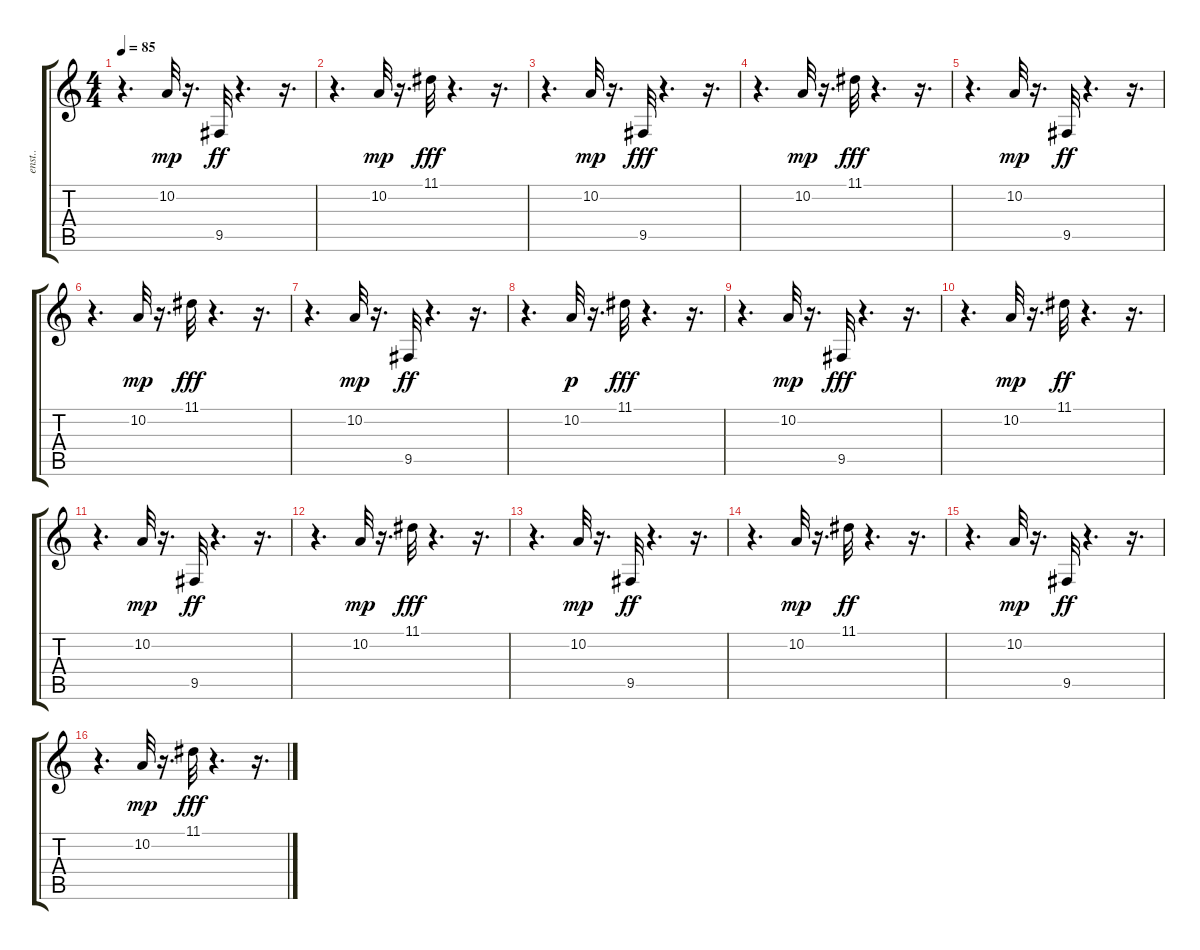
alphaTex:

\track ("enst.." "enst..") {instrument drawbarorgan}
\staff {score tabs}
\tuning (E4 B3 G3 D3 A2 E2) {hide}
\ts (4 4)
\tempo 85
\clef g2
\ks c
r.4{d dy ff} 10.2.32{dy mp} r.16{d} 9.5.32{dy ff} r.4{d} r.16{d} |
r.4{d} 10.2.32{dy mp instrument drawbarorgan} r.16{d} 11.1.32{dy fff} r.4{d} r.16{d} |
r.4{d} 10.2.32{dy mp} r.16{d} 9.5.32{dy fff} r.4{d} r.16{d} |
r.4{d} 10.2.32{dy mp} r.16{d} 11.1.32{dy fff} r.4{d} r.16{d} |
r.4{d} 10.2.32{dy mp} r.16{d} 9.5.32{dy ff} r.4{d} r.16{d} |
r.4{d} 10.2.32{dy mp} r.16{d} 11.1.32{dy fff} r.4{d} r.16{d} |
r.4{d} 10.2.32{dy mp} r.16{d} 9.5.32{dy ff} r.4{d} r.16{d} |
r.4{d} 10.2.32{dy p} r.16{d} 11.1.32{dy fff} r.4{d} r.16{d} |
r.4{d} 10.2.32{dy mp} r.16{d} 9.5.32{dy fff} r.4{d} r.16{d} |
r.4{d} 10.2.32{dy mp} r.16{d} 11.1.32{dy ff} r.4{d} r.16{d} |
r.4{d} 10.2.32{dy mp} r.16{d} 9.5.32{dy ff} r.4{d} r.16{d} |
r.4{d} 10.2.32{dy mp} r.16{d} 11.1.32{dy fff} r.4{d} r.16{d} |
r.4{d} 10.2.32{dy mp} r.16{d} 9.5.32{dy ff} r.4{d} r.16{d} |
r.4{d} 10.2.32{dy mp} r.16{d} 11.1.32{dy ff} r.4{d} r.16{d} |
r.4{d} 10.2.32{dy mp} r.16{d} 9.5.32{dy ff} r.4{d} r.16{d} |
r.4{d} 10.2.32{dy mp} r.16{d} 11.1.32{dy fff} r.4{d} r.16{d}
